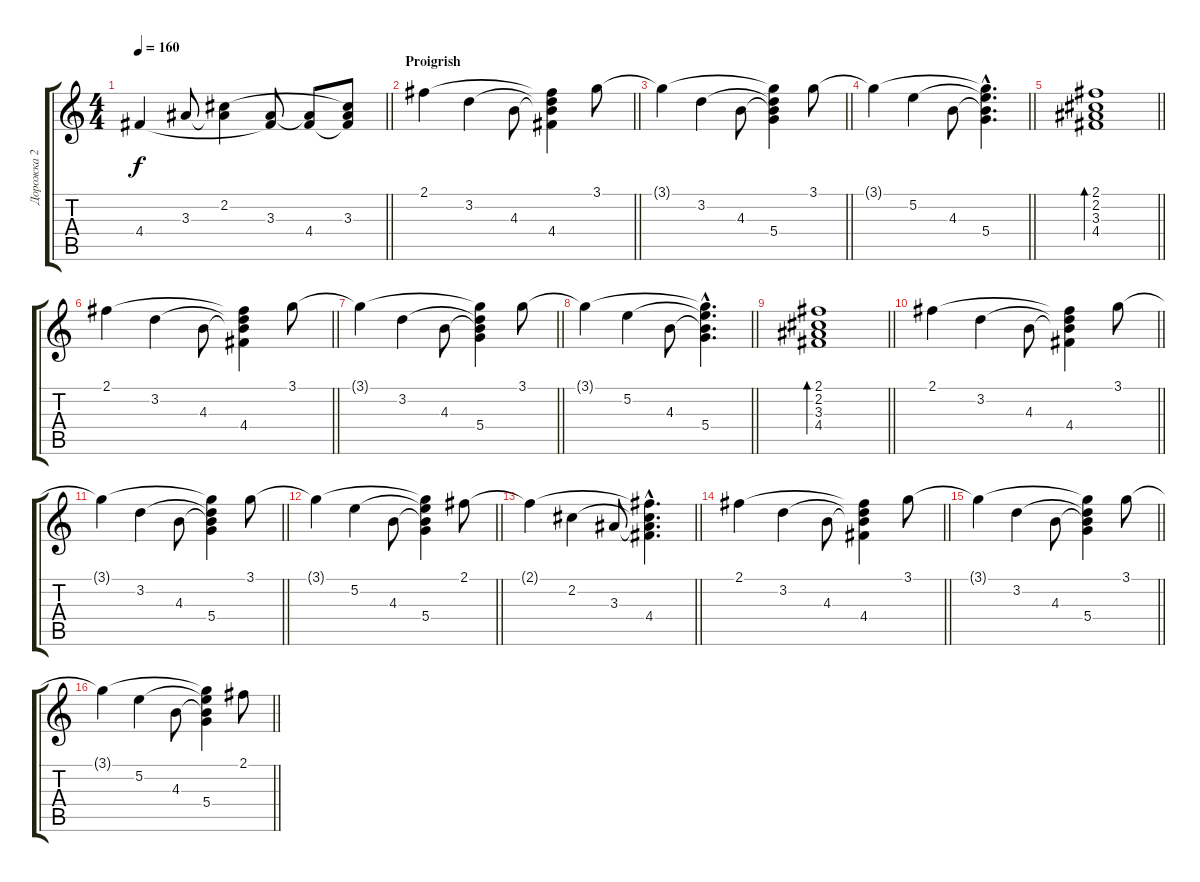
\track ("Дорожка 2" "Дорожка 2") {instrument acousticguitarsteel}
\staff {score tabs}
\tuning (E4 B3 G3 D3 A2 E2) {hide}
\ts (4 4)
\tempo 160
\clef g2
\barLineRight lightlight
\ks c
4.4.4{dy f} 3.3.8 (2.2 3.3{t}).4 (3.3 4.4{t}).8 (3.3{t} 4.4).8 (2.2{t} 3.3 4.4{t}).8 |
\section ("" "Proigrish")
\barLineRight lightlight
2.1.4 3.2.4 4.3.8 (2.1{t} 3.2{t} 4.3{t} 4.4).4 3.1.8 |
\barLineRight lightlight
3.1{t}.4 3.2.4 4.3.8 (3.1{t} 3.2{t} 4.3{t} 5.4).4 3.1.8 |
\barLineRight lightlight
3.1{t}.4 5.2.4 4.3.8 (3.1{hac t} 5.2{hac t} 4.3{hac t} 5.4{hac}).4{d} |
\barLineRight lightlight
(2.1 2.2 3.3 4.4).1{bd 60} |
\barLineRight lightlight
2.1.4 3.2.4 4.3.8 (2.1{t} 3.2{t} 4.3{t} 4.4).4 3.1.8 |
\barLineRight lightlight
3.1{t}.4 3.2.4 4.3.8 (3.1{t} 3.2{t} 4.3{t} 5.4).4 3.1.8 |
\barLineRight lightlight
3.1{t}.4 5.2.4 4.3.8 (3.1{hac t} 5.2{hac t} 4.3{hac t} 5.4{hac}).4{d} |
\barLineRight lightlight
(2.1 2.2 3.3 4.4).1{bd 60} |
\barLineRight lightlight
2.1.4 3.2.4 4.3.8 (2.1{t} 3.2{t} 4.3{t} 4.4).4 3.1.8 |
\barLineRight lightlight
3.1{t}.4 3.2.4 4.3.8 (3.1{t} 3.2{t} 4.3{t} 5.4).4 3.1.8 |
\barLineRight lightlight
3.1{t}.4 5.2.4 4.3.8 (3.1{t} 5.2{t} 4.3{t} 5.4).4 2.1.8 |
\barLineRight lightlight
2.1{t}.4 2.2.4 3.3.8 (2.1{hac t} 2.2{hac t} 3.3{hac t} 4.4{hac}).4{d} |
\barLineRight lightlight
2.1.4 3.2.4 4.3.8 (2.1{t} 3.2{t} 4.3{t} 4.4).4 3.1.8 |
\barLineRight lightlight
3.1{t}.4 3.2.4 4.3.8 (3.1{t} 3.2{t} 4.3{t} 5.4).4 3.1.8 |
\barLineRight lightlight
3.1{t}.4 5.2.4 4.3.8 (3.1{t} 5.2{t} 4.3{t} 5.4).4 2.1.8
